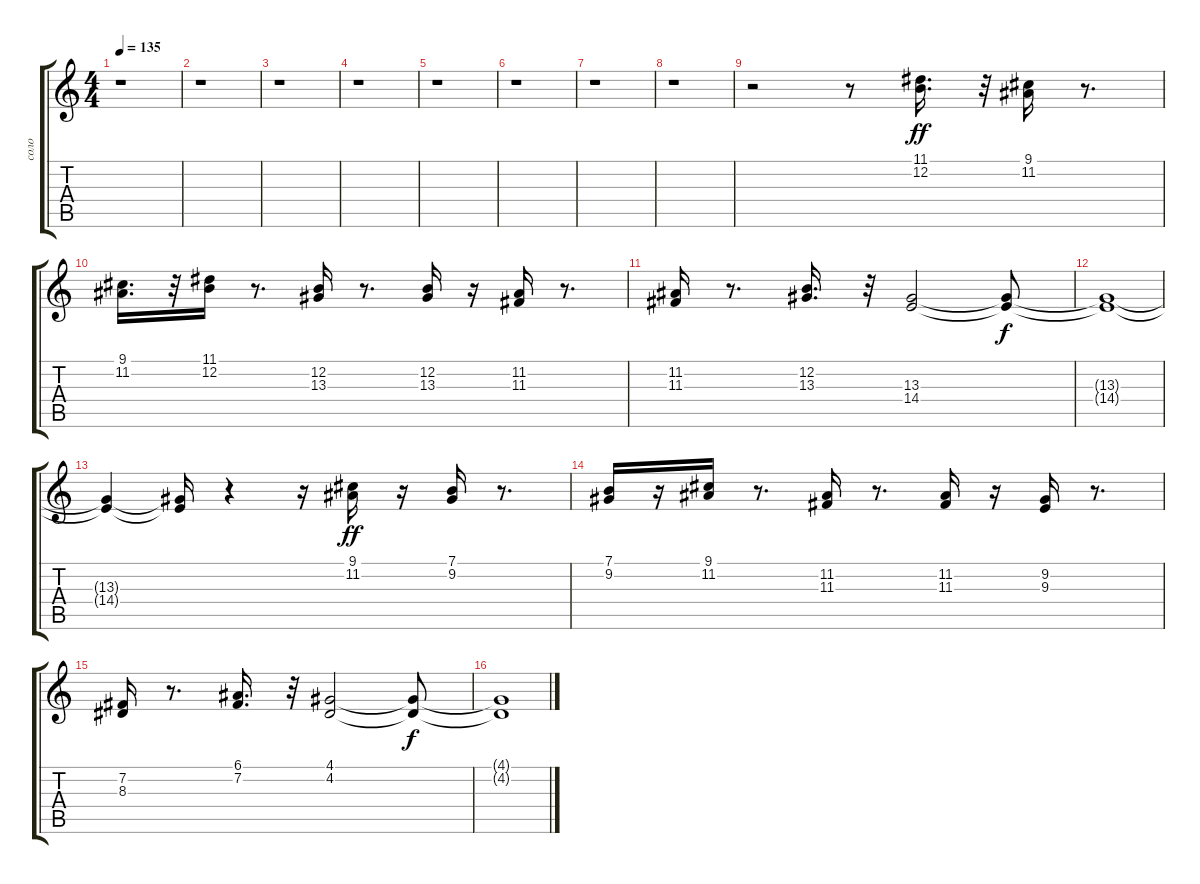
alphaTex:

\track ("соло" "соло") {instrument fx5brightness}
\staff {score tabs}
\tuning (E4 B3 G3 D3 A2 E2) {hide}
\ts (4 4)
\tempo 135
\clef g2
\ks c
r.1{dy f} |
r.1 |
r.1 |
r.1 |
r.1 |
r.1 |
r.1 |
r.1 |
r.2 r.8 (11.1 12.2).16{d dy ff} r.32 (9.1 11.2).16 r.8{d} |
(9.1 11.2).16{d} r.32 (11.1 12.2).16 r.8{d} (12.2 13.3).16 r.8{d} (12.2 13.3).16 r.16 (11.2 11.3).16 r.8{d} |
(11.2 11.3).16 r.8{d} (12.2 13.3).16{d} r.32 (13.3 14.4).2 (13.3{t} 14.4{t}).8{dy f} |
(13.3{t} 14.4{t}).1 |
(13.3{t} 14.4{t}).4 (13.3{t} 14.4{t}).16 r.4 r.16 (9.1 11.2).16{dy ff} r.16 (7.1 9.2).16 r.8{d} |
(7.1 9.2).16 r.16 (9.1 11.2).16 r.8{d} (11.2 11.3).16 r.8{d} (11.2 11.3).16 r.16 (9.2 9.3).16 r.8{d} |
(7.2 8.3).16 r.8{d} (6.1 7.2).16{d} r.32 (4.1 4.2).2 (4.1{t} 4.2{t}).8{dy f} |
(4.1{t} 4.2{t}).1
